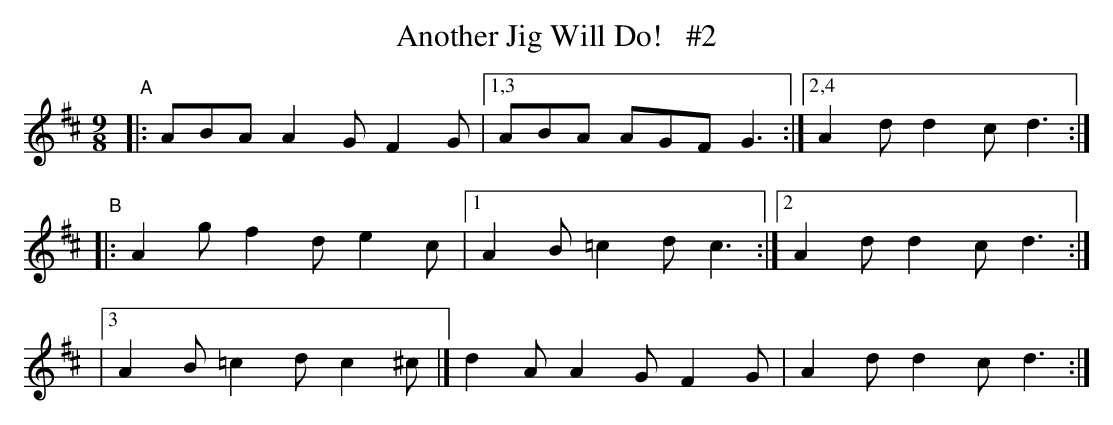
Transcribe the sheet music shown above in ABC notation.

X:1
T: Another Jig Will Do!   #2
M: 9/8
K: D
"^A"\
|: ABA A2G F2G |[1,3 ABA AGF G3 :|[2,4 A2d d2c d3 :|
"^B"\
|: A2g f2d e2c |[1 A2B =c2d c3 :|[2 A2d d2c d3 :|
|[3 A2B =c2d c2^c |] d2A A2G F2G | A2d d2c d3 :|
